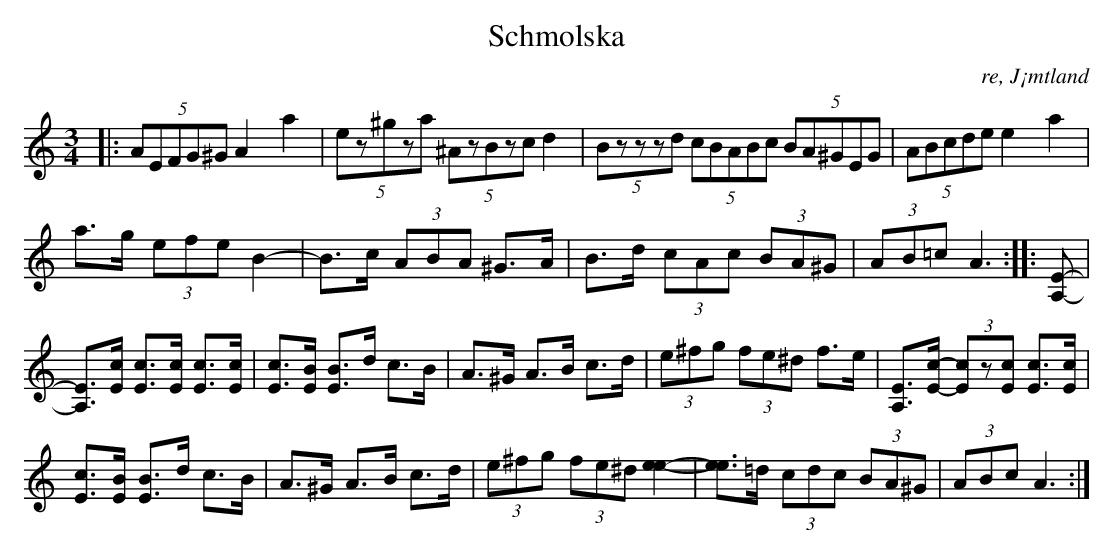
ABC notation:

X:1
T:Schmolska
O: re, J¡mtland
M:3/4
L:1/8
K:Am
|: (5:2AEFG^G A2 a2 | (5:2ez^gza (5:2^AzBzc d2 | (5:2Bzzzd (5:2cBABc (5:2BA^GEG | (5:2ABcde e2 a2 |
a>g (3efe B2- | B>c (3ABA ^G>A | B>d (3cAc (3BA^G | (3AB=c A3 :: [E-A,-] |
[EA,]>[cE] [cE]>[cE] [cE]>[cE] | [cE]>[BE] [BE]>d c>B | A>^G A>B c>d | (3e^fg (3fe^d f>e | [EA,]>[c-E-] (3[cE]z[cE] [cE]>[cE] |
[cE]>[BE] [BE]>d c>B | A>^G A>B c>d | (3e^fg (3fe^d [e2-e2-] | [ee]>=d (3cdc (3BA^G | (3ABc A3 :|]
